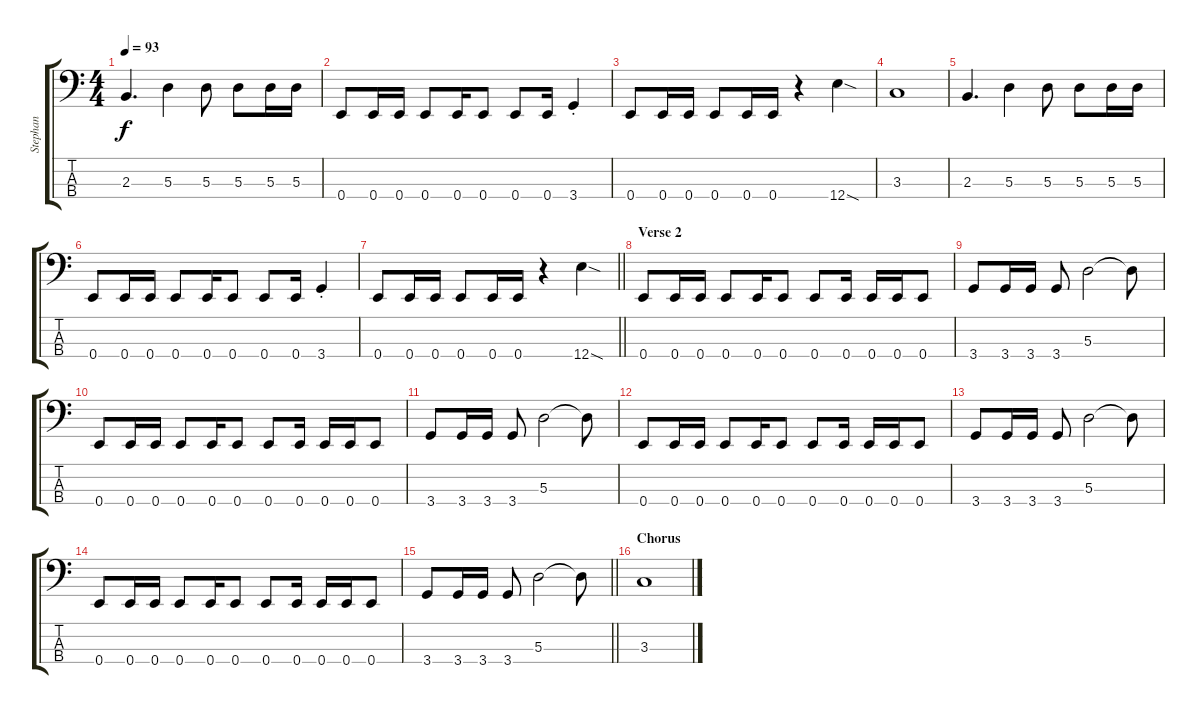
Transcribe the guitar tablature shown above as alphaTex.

\track ("Stephan" "Stephan") {instrument electricbasspick}
\staff {score tabs}
\tuning (G2 D2 A1 E1) {hide}
\ts (4 4)
\tempo 93
\clef f4
\ks c
2.3.4{d dy f} 5.3.4 5.3.8 5.3.8 5.3.16 5.3.16 |
0.4.8 0.4.16 0.4.16 0.4.8 0.4.16 0.4.8 0.4.8 0.4.16 3.4{st}.4 |
0.4.8 0.4.16 0.4.16 0.4.8 0.4.16 0.4.16 r.4 12.4{sod}.4 |
3.3.1 |
2.3.4{d} 5.3.4 5.3.8 5.3.8 5.3.16 5.3.16 |
0.4.8 0.4.16 0.4.16 0.4.8 0.4.16 0.4.8 0.4.8 0.4.16 3.4{st}.4 |
\barLineRight lightlight
0.4.8 0.4.16 0.4.16 0.4.8 0.4.16 0.4.16 r.4 12.4{sod}.4 |
\section ("" "Verse 2")
0.4.8 0.4.16 0.4.16 0.4.8 0.4.16 0.4.8 0.4.8 0.4.16 0.4.16 0.4.16 0.4.8 |
3.4.8 3.4.16 3.4.16 3.4.8 5.3.2 5.3{t}.8 |
0.4.8 0.4.16 0.4.16 0.4.8 0.4.16 0.4.8 0.4.8 0.4.16 0.4.16 0.4.16 0.4.8 |
3.4.8 3.4.16 3.4.16 3.4.8 5.3.2 5.3{t}.8 |
0.4.8 0.4.16 0.4.16 0.4.8 0.4.16 0.4.8 0.4.8 0.4.16 0.4.16 0.4.16 0.4.8 |
3.4.8 3.4.16 3.4.16 3.4.8 5.3.2 5.3{t}.8 |
0.4.8 0.4.16 0.4.16 0.4.8 0.4.16 0.4.8 0.4.8 0.4.16 0.4.16 0.4.16 0.4.8 |
\barLineRight lightlight
3.4.8 3.4.16 3.4.16 3.4.8 5.3.2 5.3{t}.8 |
\section ("" "Chorus")
3.3.1
